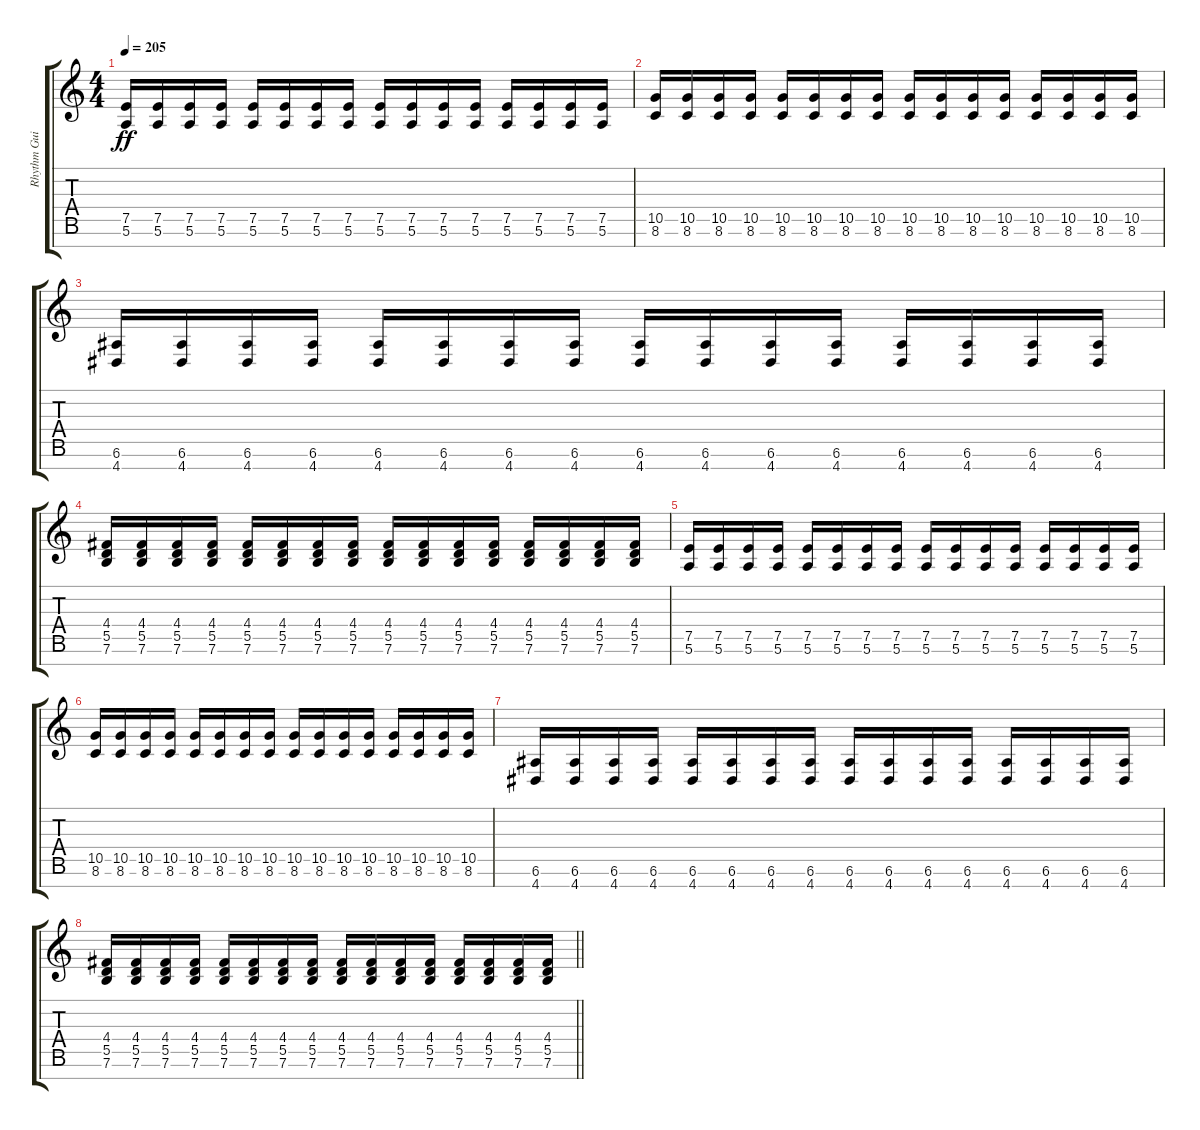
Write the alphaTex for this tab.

\track ("Rhythm Guitar 1" "Rhythm Gui") {instrument distortionguitar}
\staff {score tabs}
\tuning (E4 B3 G3 D3 A2 E2 B1) {hide}
\ts (4 4)
\tempo 205
\clef g2
\ks c
(7.5 5.6).16{dy ff} (7.5 5.6).16 (7.5 5.6).16 (7.5 5.6).16 (7.5 5.6).16 (7.5 5.6).16 (7.5 5.6).16 (7.5 5.6).16 (7.5 5.6).16 (7.5 5.6).16 (7.5 5.6).16 (7.5 5.6).16 (7.5 5.6).16 (7.5 5.6).16 (7.5 5.6).16 (7.5 5.6).16 |
(10.5 8.6).16 (10.5 8.6).16 (10.5 8.6).16 (10.5 8.6).16 (10.5 8.6).16 (10.5 8.6).16 (10.5 8.6).16 (10.5 8.6).16 (10.5 8.6).16 (10.5 8.6).16 (10.5 8.6).16 (10.5 8.6).16 (10.5 8.6).16 (10.5 8.6).16 (10.5 8.6).16 (10.5 8.6).16 |
(6.6 4.7).16 (6.6 4.7).16 (6.6 4.7).16 (6.6 4.7).16 (6.6 4.7).16 (6.6 4.7).16 (6.6 4.7).16 (6.6 4.7).16 (6.6 4.7).16 (6.6 4.7).16 (6.6 4.7).16 (6.6 4.7).16 (6.6 4.7).16 (6.6 4.7).16 (6.6 4.7).16 (6.6 4.7).16 |
(4.4 5.5 7.6).16 (4.4 5.5 7.6).16 (4.4 5.5 7.6).16 (4.4 5.5 7.6).16 (4.4 5.5 7.6).16 (4.4 5.5 7.6).16 (4.4 5.5 7.6).16 (4.4 5.5 7.6).16 (4.4 5.5 7.6).16 (4.4 5.5 7.6).16 (4.4 5.5 7.6).16 (4.4 5.5 7.6).16 (4.4 5.5 7.6).16 (4.4 5.5 7.6).16 (4.4 5.5 7.6).16 (4.4 5.5 7.6).16 |
(7.5 5.6).16 (7.5 5.6).16 (7.5 5.6).16 (7.5 5.6).16 (7.5 5.6).16 (7.5 5.6).16 (7.5 5.6).16 (7.5 5.6).16 (7.5 5.6).16 (7.5 5.6).16 (7.5 5.6).16 (7.5 5.6).16 (7.5 5.6).16 (7.5 5.6).16 (7.5 5.6).16 (7.5 5.6).16 |
(10.5 8.6).16 (10.5 8.6).16 (10.5 8.6).16 (10.5 8.6).16 (10.5 8.6).16 (10.5 8.6).16 (10.5 8.6).16 (10.5 8.6).16 (10.5 8.6).16 (10.5 8.6).16 (10.5 8.6).16 (10.5 8.6).16 (10.5 8.6).16 (10.5 8.6).16 (10.5 8.6).16 (10.5 8.6).16 |
(6.6 4.7).16 (6.6 4.7).16 (6.6 4.7).16 (6.6 4.7).16 (6.6 4.7).16 (6.6 4.7).16 (6.6 4.7).16 (6.6 4.7).16 (6.6 4.7).16 (6.6 4.7).16 (6.6 4.7).16 (6.6 4.7).16 (6.6 4.7).16 (6.6 4.7).16 (6.6 4.7).16 (6.6 4.7).16 |
\barLineRight lightlight
(4.4 5.5 7.6).16 (4.4 5.5 7.6).16 (4.4 5.5 7.6).16 (4.4 5.5 7.6).16 (4.4 5.5 7.6).16 (4.4 5.5 7.6).16 (4.4 5.5 7.6).16 (4.4 5.5 7.6).16 (4.4 5.5 7.6).16 (4.4 5.5 7.6).16 (4.4 5.5 7.6).16 (4.4 5.5 7.6).16 (4.4 5.5 7.6).16 (4.4 5.5 7.6).16 (4.4 5.5 7.6).16 (4.4 5.5 7.6).16
